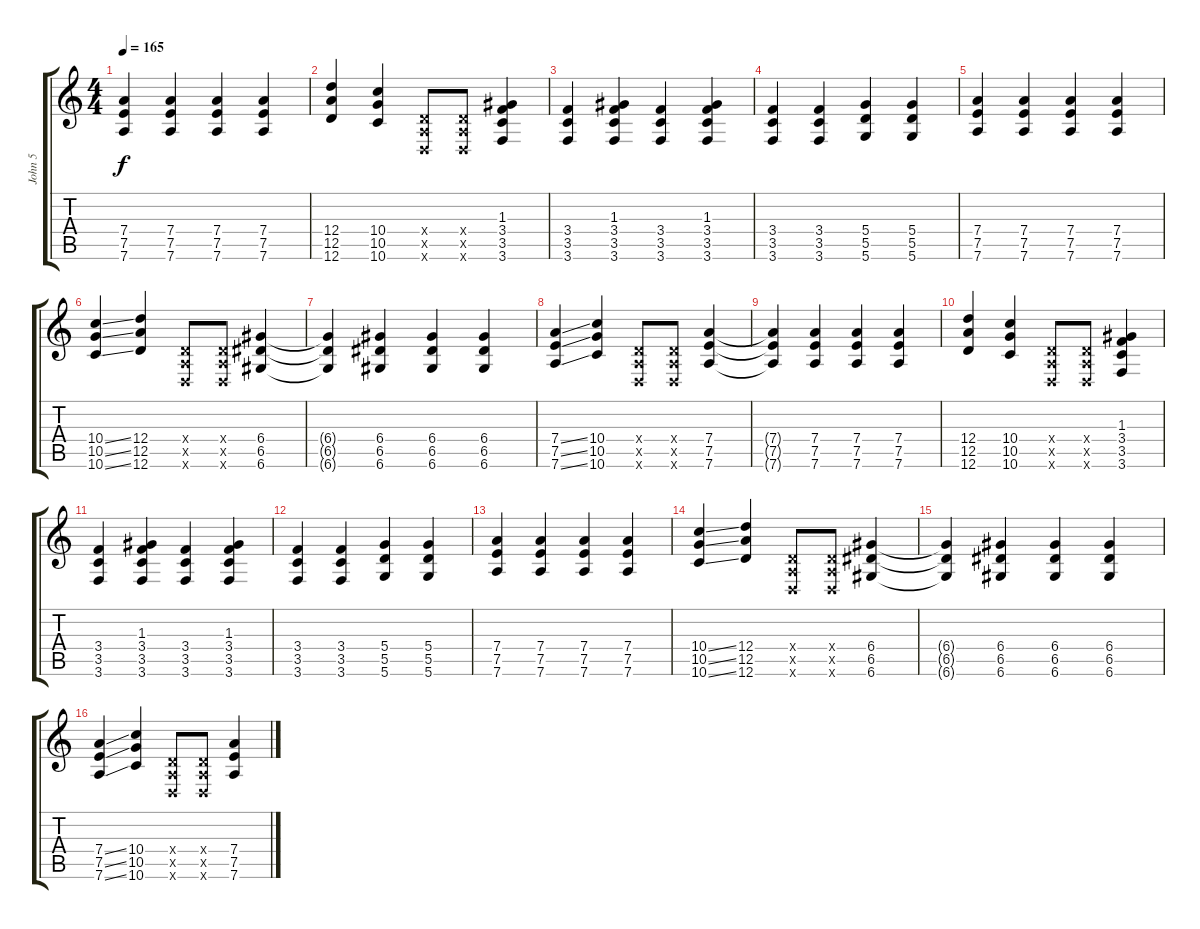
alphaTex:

\track ("John 5" "John 5") {instrument acousticguitarsteel}
\staff {score tabs}
\tuning (E4 B3 G3 D3 A2 D2) {hide}
\ts (4 4)
\tempo 165
\clef g2
\ks c
(7.4{t} 7.5{t} 7.6{t}).4{dy f} (7.4 7.5 7.6).4 (7.4 7.5 7.6).4 (7.4 7.5 7.6).4 |
(12.4 12.5 12.6).4 (10.4 10.5 10.6).4 (0.4{x} 0.5{x} 0.6{x}).8 (0.4{x} 0.5{x} 0.6{x}).8 (1.3 3.4 3.5 3.6).4 |
(3.4 3.5 3.6).4 (1.3 3.4 3.5 3.6).4 (3.4 3.5 3.6).4 (1.3 3.4 3.5 3.6).4 |
(3.4 3.5 3.6).4 (3.4 3.5 3.6).4 (5.4 5.5 5.6).4 (5.4 5.5 5.6).4 |
(7.4 7.5 7.6).4{instrument overdrivenguitar} (7.4 7.5 7.6).4 (7.4 7.5 7.6).4 (7.4 7.5 7.6).4 |
(10.4{ss} 10.5{ss} 10.6{ss}).4 (12.4 12.5 12.6).4 (0.4{x} 0.5{x} 0.6{x}).8 (0.4{x} 0.5{x} 0.6{x}).8 (6.4 6.5 6.6).4 |
(6.4{t} 6.5{t} 6.6{t}).4 (6.4 6.5 6.6).4 (6.4 6.5 6.6).4 (6.4 6.5 6.6).4 |
(7.4{ss} 7.5{ss} 7.6{ss}).4 (10.4 10.5 10.6).4 (0.4{x} 0.5{x} 0.6{x}).8 (0.4{x} 0.5{x} 0.6{x}).8 (7.4 7.5 7.6).4 |
(7.4{t} 7.5{t} 7.6{t}).4 (7.4 7.5 7.6).4 (7.4 7.5 7.6).4 (7.4 7.5 7.6).4 |
(12.4 12.5 12.6).4 (10.4 10.5 10.6).4 (0.4{x} 0.5{x} 0.6{x}).8 (0.4{x} 0.5{x} 0.6{x}).8 (1.3 3.4 3.5 3.6).4 |
(3.4 3.5 3.6).4 (1.3 3.4 3.5 3.6).4 (3.4 3.5 3.6).4 (1.3 3.4 3.5 3.6).4 |
(3.4 3.5 3.6).4 (3.4 3.5 3.6).4 (5.4 5.5 5.6).4 (5.4 5.5 5.6).4 |
(7.4 7.5 7.6).4{instrument overdrivenguitar} (7.4 7.5 7.6).4 (7.4 7.5 7.6).4 (7.4 7.5 7.6).4 |
(10.4{ss} 10.5{ss} 10.6{ss}).4 (12.4 12.5 12.6).4 (0.4{x} 0.5{x} 0.6{x}).8 (0.4{x} 0.5{x} 0.6{x}).8 (6.4 6.5 6.6).4 |
(6.4{t} 6.5{t} 6.6{t}).4 (6.4 6.5 6.6).4 (6.4 6.5 6.6).4 (6.4 6.5 6.6).4 |
(7.4{ss} 7.5{ss} 7.6{ss}).4 (10.4 10.5 10.6).4 (0.4{x} 0.5{x} 0.6{x}).8 (0.4{x} 0.5{x} 0.6{x}).8 (7.4 7.5 7.6).4
